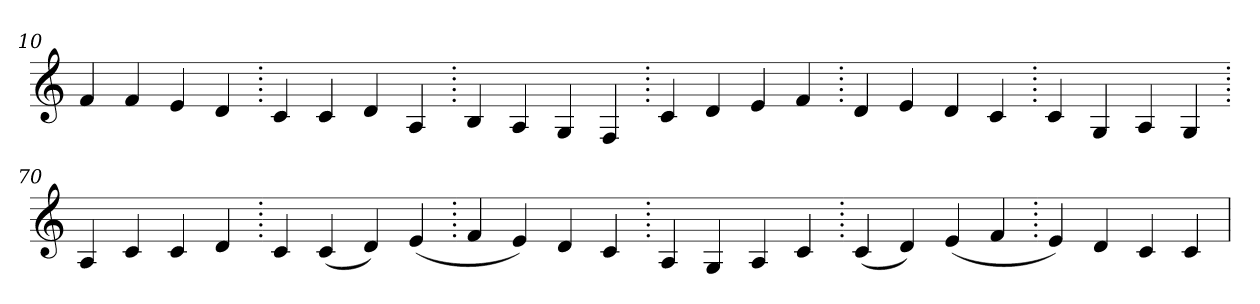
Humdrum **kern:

**kern
*part1
*staff1
*clefG2
=10.
4f
4f
4e
4d
=20.
4c
4c
4d
4A
=30.
4B
4A
4G
4F
=40.
4c
4d
4e
4f
=50.
4d
4e
4d
4c
=60.
4c
4G
4A
4G
=70.
4A
4c
4c
4d
=80.
4c
(>4c
4d)
(>4e
=90.
4f
4e)
4d
4c
=100.
4A
4G
4A
4c
=110.
(>4c
4d)
(>4e
4f
=120.
4e)
4d
4c
4c
=
*-
